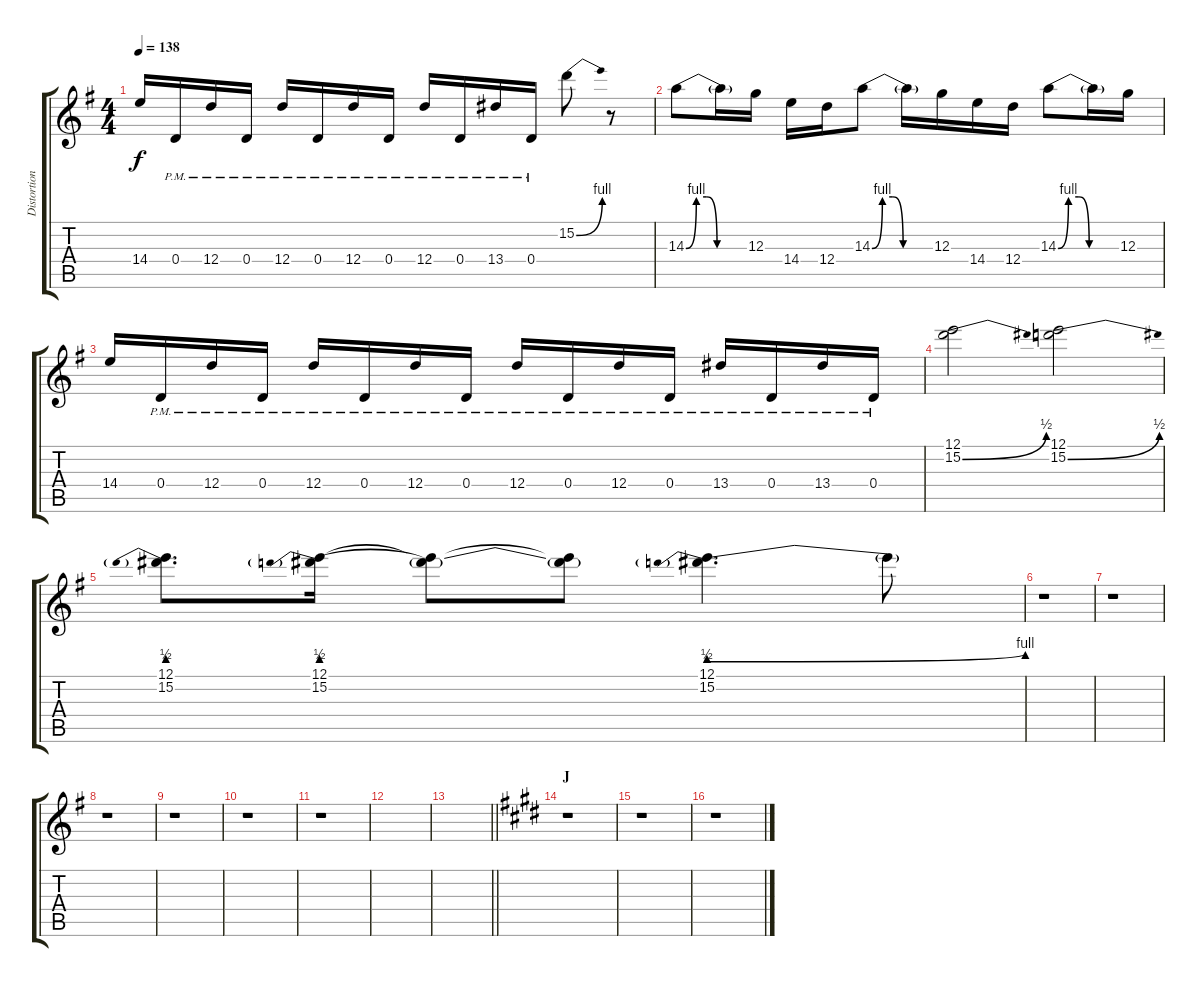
\track ("Distortion 5" "Distortion") {instrument distortionguitar}
\staff {score tabs}
\tuning (E4 B3 G3 D3 A2 E2) {hide}
\ts (4 4)
\tempo 138
\clef g2
\ks g
14.4.16{dy f} 0.4{pm}.16 12.4{pm}.16 0.4{pm}.16 12.4{pm}.16 0.4{pm}.16 12.4{pm}.16 0.4{pm}.16 12.4{pm}.16 0.4{pm}.16 13.4{pm}.16 0.4{pm}.16 15.2{be (bend 0 0 60 4)}.8 r.8 |
14.3{be (custom 0 0 10 4 20 4 30 0 60 0)}.8 14.3{t}.16 12.3.16 14.4.16 12.4.16 14.3{be (custom 0 0 10 4 20 4 30 0 60 0)}.8 14.3{t}.16 12.3.16 14.4.16 12.4.16 14.3{be (custom 0 0 10 4 20 4 30 0 60 0)}.8 14.3{t}.16 12.3.16 |
14.4.16 0.4{pm}.16 12.4{pm}.16 0.4{pm}.16 12.4{pm}.16 0.4{pm}.16 12.4{pm}.16 0.4{pm}.16 12.4{pm}.16 0.4{pm}.16 12.4{pm}.16 0.4{pm}.16 13.4{pm}.16 0.4{pm}.16 13.4{pm}.16 0.4{pm}.16 |
(12.1 15.2{be (bend 0 0 60 2)}).2 (12.1 15.2{be (bend 0 0 60 2)}).2 |
(12.1 15.2{be (prebend 0 2 60 2)}).8{d} (12.1 15.2{be (prebend 0 2 60 2)}).16 (12.1{t} 15.2{t}).8 (12.1{t} 15.2{t}).8 (12.1 15.2{be (prebendbend 0 2 60 4)}).4{d} 15.2{t}.8 |
r.1 |
r.1 |
r.1 |
r.1 |
r.1 |
r.1 |
|
\barLineRight lightlight
|
\section ("" "J")
\ks e
r.1 |
r.1 |
r.1
